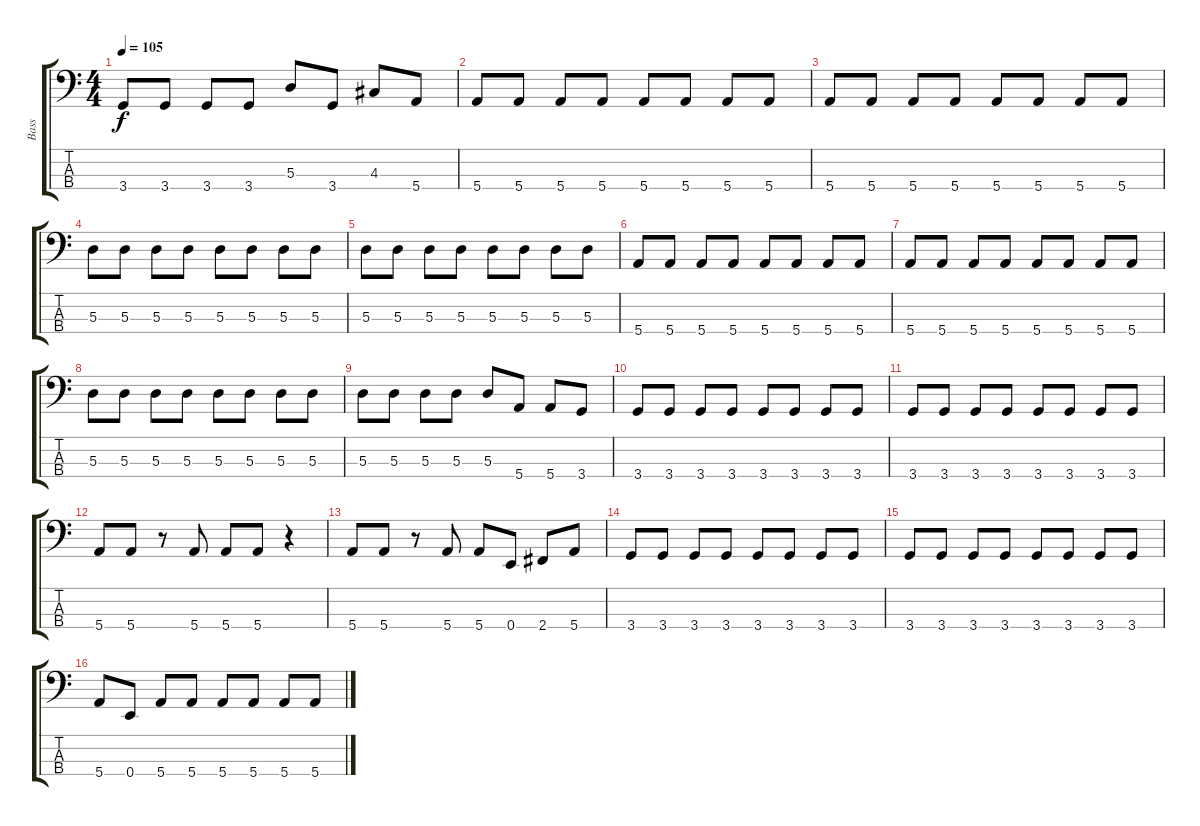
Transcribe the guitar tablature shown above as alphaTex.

\track ("Bass" "Bass") {instrument slapbass1}
\staff {score tabs}
\tuning (G2 D2 A1 E1) {hide}
\ts (4 4)
\tempo 105
\clef f4
\ks c
3.4.8{dy f} 3.4.8 3.4.8 3.4.8 5.3.8 3.4.8 4.3.8 5.4.8 |
5.4.8 5.4.8 5.4.8 5.4.8 5.4.8 5.4.8 5.4.8 5.4.8 |
5.4.8 5.4.8 5.4.8 5.4.8 5.4.8 5.4.8 5.4.8 5.4.8 |
5.3.8 5.3.8 5.3.8 5.3.8 5.3.8 5.3.8 5.3.8 5.3.8 |
5.3.8 5.3.8 5.3.8 5.3.8 5.3.8 5.3.8 5.3.8 5.3.8 |
5.4.8 5.4.8 5.4.8 5.4.8 5.4.8 5.4.8 5.4.8 5.4.8 |
5.4.8 5.4.8 5.4.8 5.4.8 5.4.8 5.4.8 5.4.8 5.4.8 |
5.3.8 5.3.8 5.3.8 5.3.8 5.3.8 5.3.8 5.3.8 5.3.8 |
5.3.8 5.3.8 5.3.8 5.3.8 5.3.8 5.4.8 5.4.8 3.4.8 |
3.4.8 3.4.8 3.4.8 3.4.8 3.4.8 3.4.8 3.4.8 3.4.8 |
3.4.8 3.4.8 3.4.8 3.4.8 3.4.8 3.4.8 3.4.8 3.4.8 |
5.4.8 5.4.8 r.8 5.4.8 5.4.8 5.4.8 r.4 |
5.4.8 5.4.8 r.8 5.4.8 5.4.8 0.4.8 2.4.8 5.4.8 |
3.4.8 3.4.8 3.4.8 3.4.8 3.4.8 3.4.8 3.4.8 3.4.8 |
3.4.8 3.4.8 3.4.8 3.4.8 3.4.8 3.4.8 3.4.8 3.4.8 |
5.4.8 0.4.8 5.4.8 5.4.8 5.4.8 5.4.8 5.4.8 5.4.8
